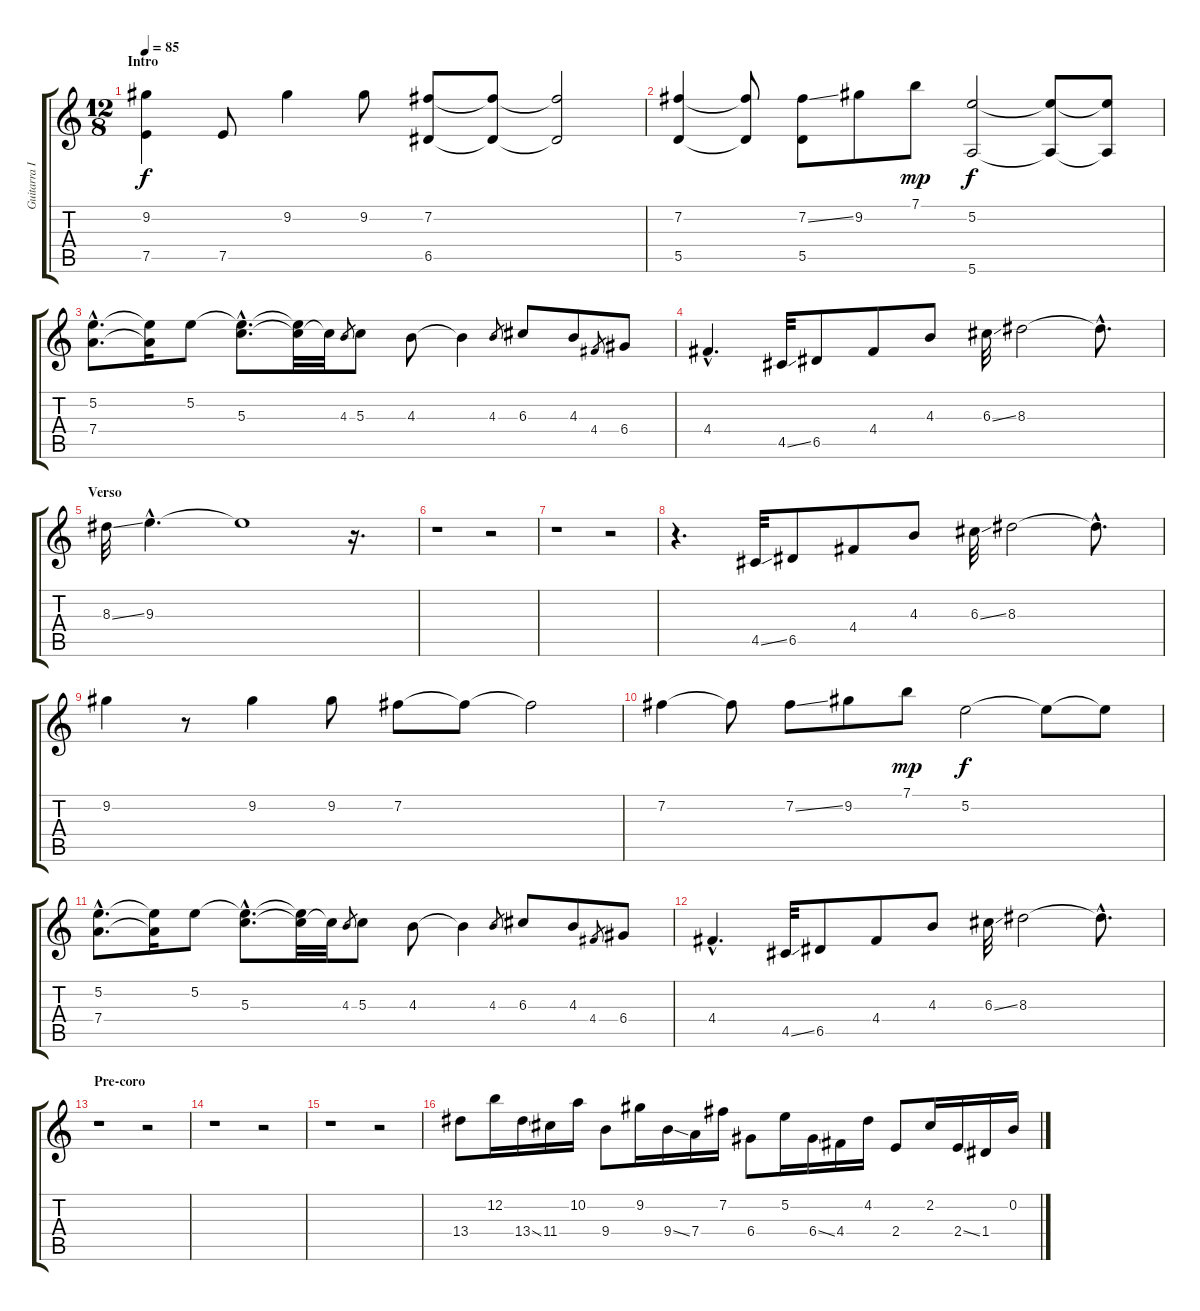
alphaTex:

\track ("Guitarra I" "Guitarra I") {instrument electricguitarclean}
\staff {score tabs}
\tuning (E4 B3 G3 D3 A2 E2) {hide}
\ts (12 8)
\section ("" "Intro")
\tempo 85
\clef g2
\ks c
(9.2 7.5).4{dy f instrument electricguitarclean} 7.5.8 9.2.4 9.2.8 (7.2 6.5).8 (7.2{t} 6.5{t}).8 (7.2{t} 6.5{t}).2 |
(7.2 5.5).4 (7.2{t} 5.5{t}).8 (7.2{ss} 5.5).8 9.2.8 7.1.8{dy mp} (5.2 5.6).2{dy f} (5.2{t} 5.6{t}).8 (5.2{t} 5.6{t}).8 |
(5.2{hac} 7.4{hac}).8{d} (5.2{t} 7.4{t}).16 5.2.8 (5.2{hac t} 5.3{hac}).8{d} (5.2{t} 5.3{t}).32 5.3{t}.32 4.3.8{gr} 5.3.8 4.3.8 4.3{t}.4 4.3.8{gr} 6.3.8 4.3.8 4.4.8{gr} 6.4.8 |
4.4{hac}.4{d} 4.5{ss}.32 6.5.8 4.4.8 4.3.8 6.3{ss}.32 8.3.2 8.3{hac t}.8{d} |
\section ("" "Verso")
8.3{ss}.32 9.3{hac}.4{d} 9.3{t}.1 r.16{d} |
r.1 r.2 |
r.1 r.2 |
r.4{d} 4.5{ss}.32 6.5.8 4.4.8 4.3.8 6.3{ss}.32 8.3.2 8.3{hac t}.8{d} |
9.2.4 r.8 9.2.4 9.2.8 7.2.8 7.2{t}.8 7.2{t}.2 |
7.2.4 7.2{t}.8 7.2{ss}.8 9.2.8 7.1.8{dy mp} 5.2.2{dy f} 5.2{t}.8 5.2{t}.8 |
(5.2{hac} 7.4{hac}).8{d} (5.2{t} 7.4{t}).16 5.2.8 (5.2{hac t} 5.3{hac}).8{d} (5.2{t} 5.3{t}).32 5.3{t}.32 4.3.8{gr} 5.3.8 4.3.8 4.3{t}.4 4.3.8{gr} 6.3.8 4.3.8 4.4.8{gr} 6.4.8 |
4.4{hac}.4{d} 4.5{ss}.32 6.5.8 4.4.8 4.3.8 6.3{ss}.32 8.3.2 8.3{hac t}.8{d} |
\section ("" "Pre-coro")
r.1 r.2 |
r.1 r.2 |
r.1 r.2 |
13.4.8{instrument overdrivenguitar} 12.2.16 13.4{ss}.16 11.4.16 10.2.16 9.4.8 9.2.16 9.4{ss}.16 7.4.16 7.2.16 6.4.8 5.2.16 6.4{ss}.16 4.4.16 4.2.16 2.4.8 2.2.16 2.4{ss}.16 1.4.16 0.2.16
